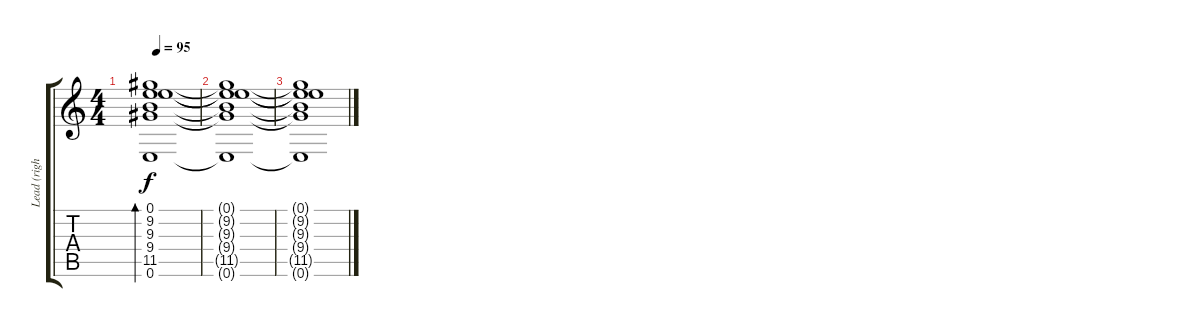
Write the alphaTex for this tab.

\track ("Lead (right)" "Lead (righ") {instrument electricguitarjazz}
\staff {score tabs}
\tuning (E4 B3 G3 D3 A2 E2) {hide}
\ts (4 4)
\tempo 95
\clef g2
\ks c
(0.1 9.2 9.3 9.4 11.5 0.6).1{bd 240 dy f} |
(0.1{t} 9.2{t} 9.3{t} 9.4{t} 11.5{t} 0.6{t}).1 |
(0.1{t} 9.2{t} 9.3{t} 9.4{t} 11.5{t} 0.6{t}).1
